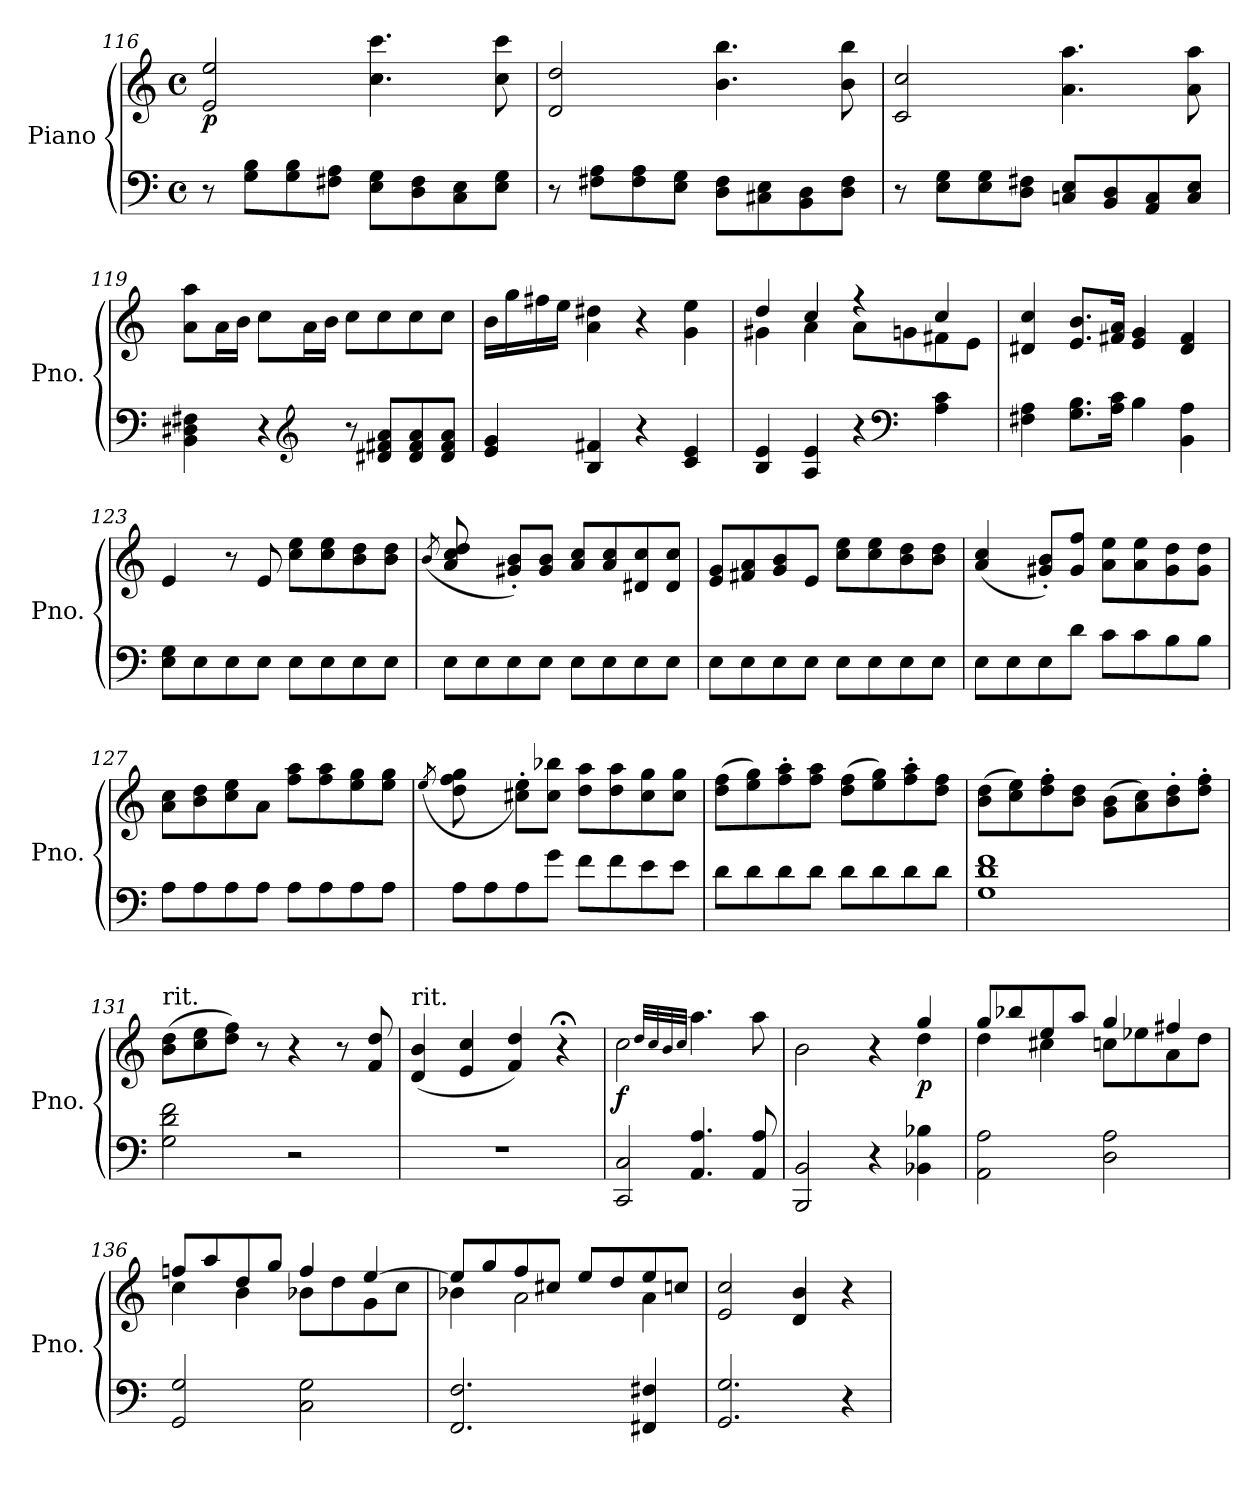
**kern	**kern	**dynam
*part1	*part1	*part1
*staff2	*staff1	*staff1/2
*I"Piano	*	*
*I'Pno.	*	*
*clefF4	*clefG2	*
*k[]	*k[]	*
*M4/4	*M4/4	*
*met(c)	*met(c)	*
=116	=116	=116
!	!	!LO:DY:b
8r	2e/ 2ee/	p
8G\ 8B\L	.	.
8G\ 8B\	.	.
8F#X\ 8A\J	.	.
8E\ 8G\L	4.cc\ 4.ccc\	.
8D\ 8F#\	.	.
8C\ 8E\	.	.
8E\ 8G\J	8cc\ 8ccc\	.
=117	=117	=117
8r	2d/ 2dd/	.
8F#X\ 8A\L	.	.
8F#\ 8A\	.	.
8E\ 8G\J	.	.
8D\ 8F#\L	4.b\ 4.bb\	.
8C#X\ 8E\	.	.
8BB\ 8D\	.	.
8D\ 8F#\J	8b\ 8bb\	.
=118	=118	=118
8r	2c/ 2cc/	.
8E\ 8G\L	.	.
8E\ 8G\	.	.
8D\ 8F#X\J	.	.
8Cn/ 8E/L	4.a\ 4.aa\	.
8BB/ 8D/	.	.
8AA/ 8C/	.	.
8C/ 8E/J	8a\ 8aa\	.
!!LO:LB:g=z
=119	=119	=119
4BB\ 4D#X\ 4F#X\	8a\ 8aa\L	.
.	16a\L	.
.	16b\JJ	.
4r	8cc\L	.
*clefG2	*	*
.	16a\L	.
.	16b\JJ	.
8r	8cc\L	.
8d#X/ 8f#X/ 8a/L	8cc\	.
8d#/ 8f#/ 8a/	8cc\	.
8d#/ 8f#/ 8a/J	8cc\J	.
!!LO:PB:g=z
=120	=120	=120
4e/ 4g/	16b\LL	.
.	16gg\	.
.	16ff#X\	.
.	16ee\JJ	.
4B/ 4f#X/	4a\ 4dd#X\	.
4r	4r	.
4c/ 4e/	4g\ 4ee\	.
=121	=121	=121
*	*^	*
4B/ 4e/	4dd/	4g#X\	.
4A/ 4e/	4cc/	4a\	.
4r	4r	8a\L	.
*clefF4	*	*	*
.	.	8gn\	.
4A\ 4c\	4cc/	8f#X\	.
.	.	8e\J	.
*	*v	*v	*
=122	=122	=122
4F#X\ 4A\	4d#X/ 4cc/	.
8.G\ 8.B\L	8.e/ 8.b/L	.
16A\ 16c\Jk	16f#X/ 16a/Jk	.
4B\	4e/ 4g/	.
4BB\ 4A\	4d#/ 4f#/	.
=123	=123	=123
8E\ 8G\L	4e/	.
8E\	.	.
8E\	8r	.
8E\J	8e/	.
8E\L	8cc\ 8ee\L	.
8E\	8cc\ 8ee\	.
8E\	8b\ 8dd\	.
8E\J	8b\ 8dd\J	.
=124	=124	=124
.	(8qb/	.
8E\L	8a/ 8cc/ 8dd/	.
8E\	8ryy	.
8E\	8g#X/' 8b/'L)	.
8E\J	8g#/ 8b/J	.
8E\L	8a/ 8cc/L	.
8E\	8a/ 8cc/	.
8E\	8d#X/ 8cc/	.
8E\J	8d#/ 8cc/J	.
!!LO:LB:g=z
=125	=125	=125
8E\L	8e/ 8g/L	.
8E\	8f#X/ 8a/	.
8E\	8g/ 8b/	.
8E\J	8e/J	.
8E\L	8cc\ 8ee\L	.
8E\	8cc\ 8ee\	.
8E\	8b\ 8dd\	.
8E\J	8b\ 8dd\J	.
=126	=126	=126
8E\L	(4a/ 4cc/	.
8E\	.	.
8E\	8g#X/' 8b/'L)	.
8d\J	8g#/ 8ff/J	.
8c\L	8a\ 8ee\L	.
8c\	8a\ 8ee\	.
8B\	8g#\ 8dd\	.
8B\J	8g#\ 8dd\J	.
=127	=127	=127
8A\L	8a\ 8cc\L	.
8A\	8b\ 8dd\	.
8A\	8cc\ 8ee\	.
8A\J	8a\J	.
8A\L	8ff\ 8aa\L	.
8A\	8ff\ 8aa\	.
8A\	8ee\ 8gg\	.
8A\J	8ee\ 8gg\J	.
=128	=128	=128
.	(8qee/	.
8A\L	8dd\ 8ff\ 8gg\	.
8A\	8ryy	.
8A\	8cc#X\' 8ee\'L)	.
8g\J	8cc#\ 8bb-X\J	.
8f\L	8dd\ 8aa\L	.
8f\	8dd\ 8aa\	.
8e\	8cc#\ 8gg\	.
8e\J	8cc#\ 8gg\J	.
!!LO:LB:g=z
=129	=129	=129
8d\L	(8dd\ 8ff\L	.
8d\	8ee\ 8gg\)	.
8d\	8ff\' 8aa\'	.
8d\J	8ff\ 8aa\J	.
8d\L	(8dd\ 8ff\L	.
8d\	8ee\ 8gg\)	.
8d\	8ff\' 8aa\'	.
8d\J	8dd\ 8ff\J	.
!!LO:LB:g=z
=130	=130	=130
1G 1d 1f	(8b\ 8dd\L	.
.	8cc\ 8ee\)	.
.	8dd\' 8ff\'	.
.	8b\ 8dd\J	.
.	(8g\ 8b\L	.
.	8a\ 8cc\)	.
.	8b\' 8dd\'	.
.	8dd\' 8ff\'J	.
=131	=131	=131
!	!LO:TX:a:t=rit.	!
2G\ 2d\ 2f\	(8b\ 8dd\L	.
.	8cc\ 8ee\	.
.	8dd\ 8ff\J)	.
.	8r	.
2r	4r	.
.	8r	.
.	8f/ 8dd/	.
=132	=132	=132
!	!LO:TX:a:t=rit.	!
1r	(4d/ 4b/	.
.	4e/ 4cc/	.
.	4f/ 4dd/)	.
.	4r;<	.
=133	=133	=133
!	!	!LO:DY:b
2CC/ 2C/	2cc\	f
.	32qdd/LLL	.
.	32qcc/	.
.	32qb/	.
.	32qcc/JJJ	.
4.AA/ 4.A/	4.aa\	.
8AA/ 8A/	8aa\	.
=134	=134	=134
*	*^	*
2BBB/ 2BB/	2b\	2ryy	.
4r	4r	4ryy	.
!	!	!	!LO:DY:b
4BB-X\ 4B-X\	4gg/	4dd\	p
!!LO:LB:g=z	!!
=135	=135	=135	=135
2AA\ 2A\	8gg/L	4dd\	.
.	8bb-X/	.	.
.	8ee/	4cc#X\	.
.	8aa/J	.	.
2D\ 2A\	4gg/	8ccn\L	.
.	.	8ee-X\	.
.	4ff#X/	8a\	.
.	.	8dd\J	.
=136	=136	=136	=136
2GG/ 2G/	8ffn/L	4cc\	.
.	8aa/	.	.
.	8dd/	4b\	.
.	8gg/J	.	.
2C\ 2G\	4ff/	8b-X\L	.
.	.	8dd\	.
.	[4ee/	8g\	.
.	.	8cc\J	.
=137	=137	=137	=137
2.FF/ 2.F/	8ee/L]	4b-X\	.
.	8gg/	.	.
.	8ff/	2a\	.
.	8cc#X/J	.	.
.	8ee/L	.	.
.	8dd/	.	.
4FF#X/ 4F#X/	8ee/	4a\	.
.	8ccn/J	.	.
*	*v	*v	*
=138	=138	=138
2.GG/ 2.G/	2e/ 2cc/	.
.	4d/ 4b/	.
4r	4r	.
=	=	=
*-	*-	*-
